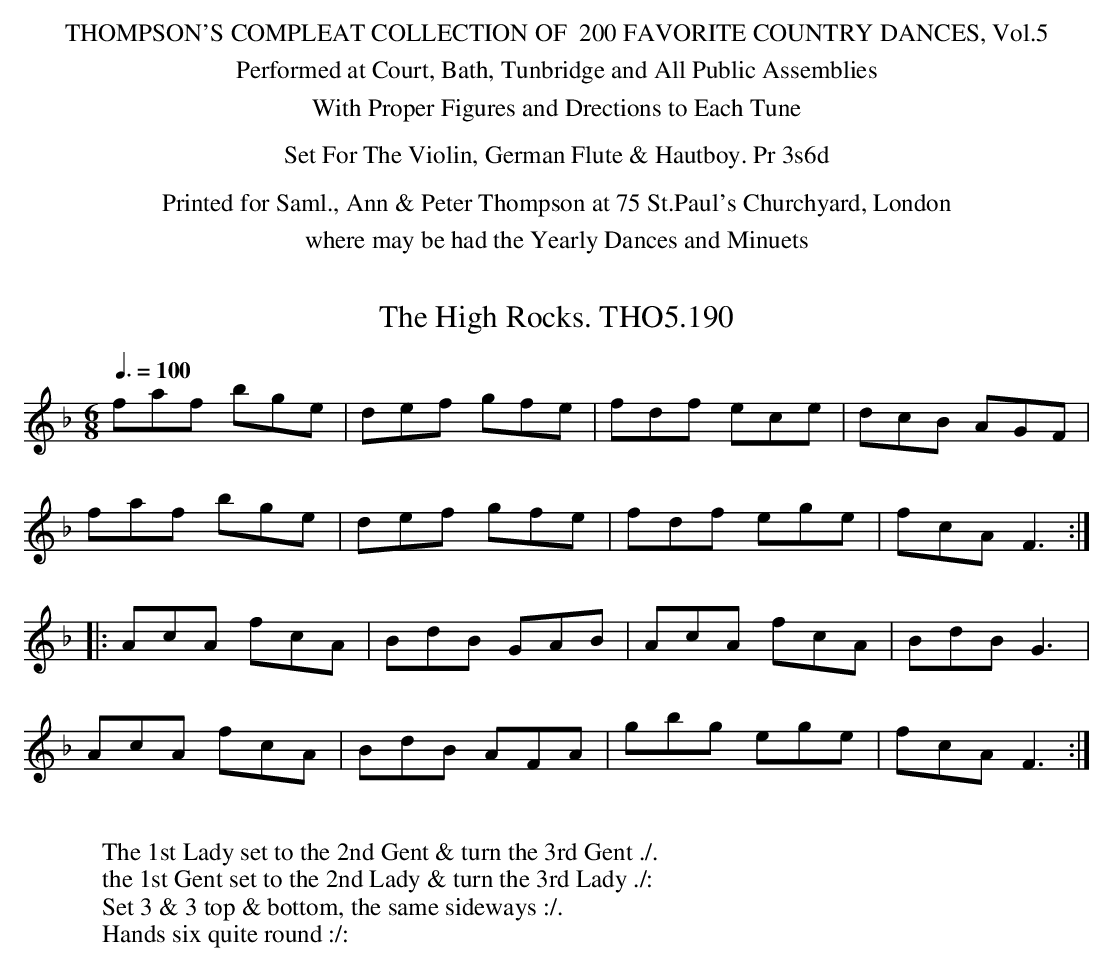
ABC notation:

X:1
T:High Rocks. THO5.190, The
M:6/8
L:1/8
Q:3/8=100
K:F
faf bge|def gfe|fdf ece|dcB AGF|
faf bge|def gfe|fdf ege|fcA F3:|
|:AcA fcA|BdB GAB|AcA fcA|BdB G3|
AcA fcA|BdB AFA|gbg ege|fcA F3:|
W:
W:The 1st Lady set to the 2nd Gent & turn the 3rd Gent ./.
W:the 1st Gent set to the 2nd Lady & turn the 3rd Lady ./:
W:Set 3 & 3 top & bottom, the same sideways :/.
W:Hands six quite round :/:
